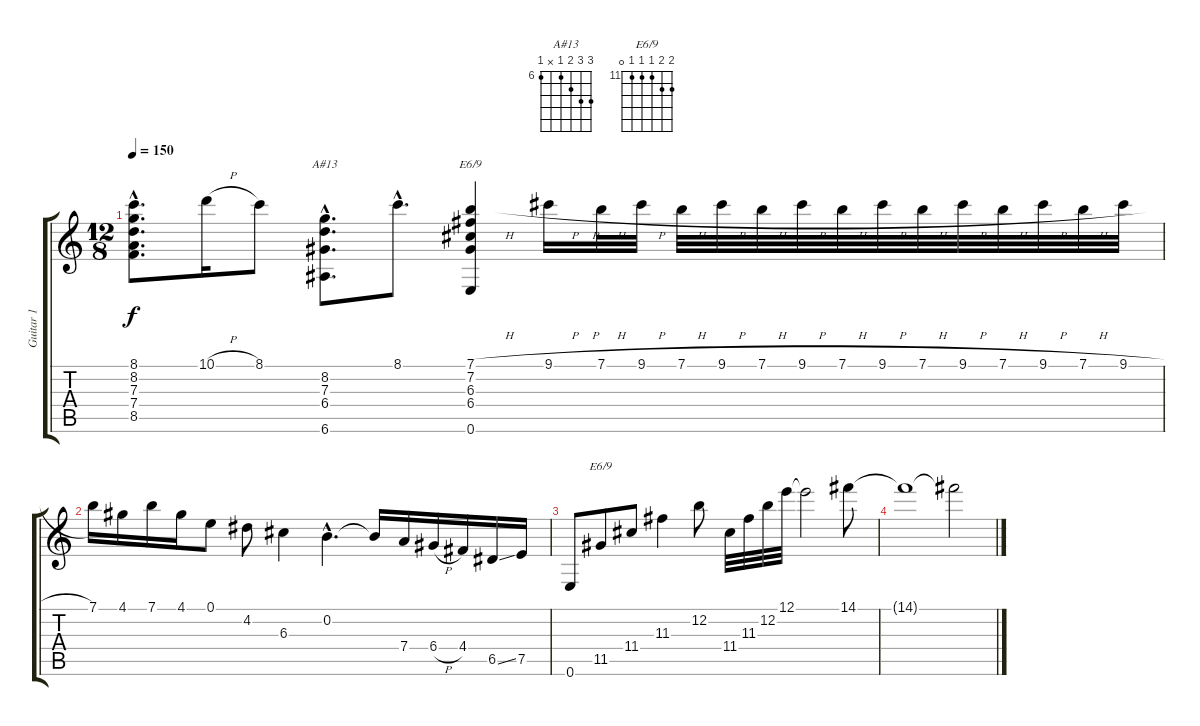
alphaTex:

\track ("Guitar 1" "Guitar 1") {instrument electricguitarmuted}
\staff {score tabs}
\tuning (E4 B3 G3 D3 A2 E2) {hide}
\chord ("A#13" 8 8 7 6 x 6) {firstfret 6}
\chord ("E6/9" 7 7 6 6 x 0) {firstfret 6}
\chord ("E6/9" 12 12 11 11 11 0) {firstfret 11}
\ts (12 8)
\tempo 150
\clef g2
\ks c
(8.1{hac t} 8.2{hac t} 7.3{hac t} 7.4{hac t} 8.5{hac t}).8{d dy f} 10.1{h}.16 8.1.8 (8.2{hac} 7.3{hac} 6.4{hac} 6.6{hac}).8{d ch "A#13"} 8.1{hac}.8{d} (7.1{h} 7.2 6.3 6.4 0.6).4{ch "E6/9"} 9.1{h}.16 7.1{h}.32 9.1{h}.32 7.1{h}.32 9.1{h}.32 7.1{h}.32 9.1{h}.32 7.1{h}.32 9.1{h}.32 7.1{h}.32 9.1{h}.32 7.1{h}.32 9.1{h}.32 7.1{h}.32 9.1{h}.32 |
7.1.16 4.1.16 7.1.16 4.1.16 0.1.8 4.2.8 6.3.4 0.2{hac}.4{d} 0.2{t}.16 7.4.16 6.4{h}.16 4.4.16 6.5{ss}.16 7.5.16 |
0.6.8 11.5.8{ch "E6/9"} 11.4.8 11.3.4 12.2.8 11.4.32 11.3.32 12.2.32 12.1.32 12.1{t}.2 14.1.8 |
14.1{t}.1 14.1{t}.2
